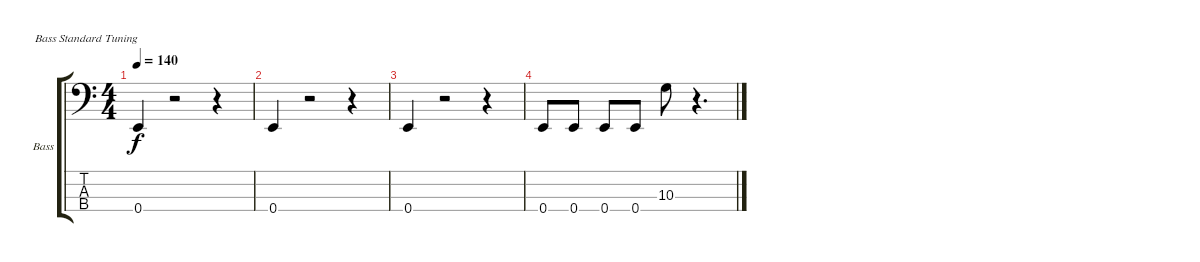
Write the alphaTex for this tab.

\defaultSystemsLayout 4
\bracketExtendMode groupsimilarinstruments
\firstSystemTrackNameOrientation horizontal
\otherSystemsTrackNameOrientation horizontal
\track ("Bass" "Bass") {instrument electricbasspick}
\staff {score tabs}
\tuning (G2 D2 A1 E1)
\ts (4 4)
\tempo 140
\clef f4
\ks c
0.4.4{dy f} r.2 r.4 |
0.4.4 r.2 r.4 |
0.4.4 r.2 r.4 |
0.4.8 0.4.8 0.4.8 0.4.8 10.3.8 r.4{d}
